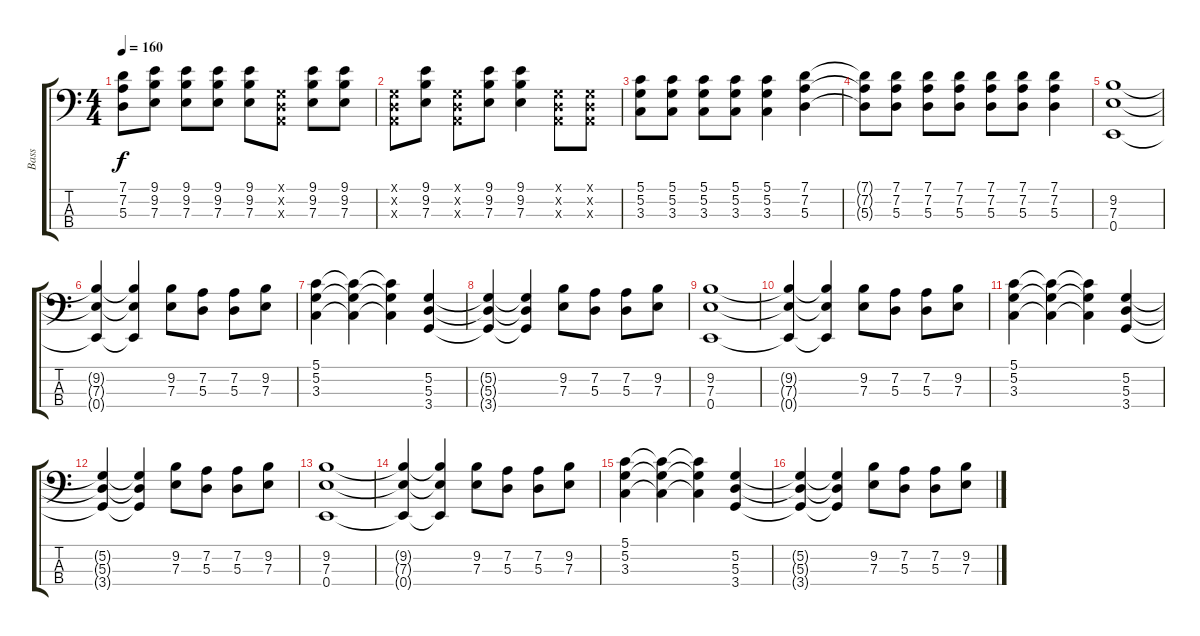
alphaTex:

\track ("Bass" "Bass") {instrument acousticguitarsteel}
\staff {score tabs}
\tuning (G2 D2 A1 E1) {hide}
\ts (4 4)
\tempo 160
\clef f4
\ks c
(7.1 7.2 5.3).8{dy f} (9.1 9.2 7.3).8 (9.1 9.2 7.3).8 (9.1 9.2 7.3).8 (9.1 9.2 7.3).8 (0.1{x} 0.2{x} 0.3{x}).8 (9.1 9.2 7.3).8 (9.1 9.2 7.3).8 |
(0.1{x} 0.2{x} 0.3{x}).8 (9.1 9.2 7.3).8 (0.1{x} 0.2{x} 0.3{x}).8 (9.1 9.2 7.3).8 (9.1 9.2 7.3).4 (0.1{x} 0.2{x} 0.3{x}).8 (0.1{x} 0.2{x} 0.3{x}).8 |
(5.1 5.2 3.3).8 (5.1 5.2 3.3).8 (5.1 5.2 3.3).8 (5.1 5.2 3.3).8 (5.1 5.2 3.3).4 (7.1 7.2 5.3).4 |
(7.1{t} 7.2{t} 5.3{t}).8 (7.1 7.2 5.3).8 (7.1 7.2 5.3).8 (7.1 7.2 5.3).8 (7.1 7.2 5.3).8 (7.1 7.2 5.3).8 (7.1 7.2 5.3).4 |
(9.2 7.3 0.4).1 |
(9.2{t} 7.3{t} 0.4{t}).4 (9.2{t} 7.3{t} 0.4{t}).4 (9.2 7.3).8 (7.2 5.3).8 (7.2 5.3).8 (9.2 7.3).8 |
(5.1 5.2 3.3).4 (5.1{t} 5.2{t} 3.3{t}).4 (5.1{t} 5.2{t} 3.3{t}).4 (5.2 5.3 3.4).4 |
(5.2{t} 5.3{t} 3.4{t}).4 (5.2{t} 5.3{t} 3.4{t}).4 (9.2 7.3).8 (7.2 5.3).8 (7.2 5.3).8 (9.2 7.3).8 |
(9.2 7.3 0.4).1 |
(9.2{t} 7.3{t} 0.4{t}).4 (9.2{t} 7.3{t} 0.4{t}).4 (9.2 7.3).8 (7.2 5.3).8 (7.2 5.3).8 (9.2 7.3).8 |
(5.1 5.2 3.3).4 (5.1{t} 5.2{t} 3.3{t}).4 (5.1{t} 5.2{t} 3.3{t}).4 (5.2 5.3 3.4).4 |
(5.2{t} 5.3{t} 3.4{t}).4 (5.2{t} 5.3{t} 3.4{t}).4 (9.2 7.3).8 (7.2 5.3).8 (7.2 5.3).8 (9.2 7.3).8 |
(9.2 7.3 0.4).1 |
(9.2{t} 7.3{t} 0.4{t}).4 (9.2{t} 7.3{t} 0.4{t}).4 (9.2 7.3).8 (7.2 5.3).8 (7.2 5.3).8 (9.2 7.3).8 |
(5.1 5.2 3.3).4 (5.1{t} 5.2{t} 3.3{t}).4 (5.1{t} 5.2{t} 3.3{t}).4 (5.2 5.3 3.4).4 |
(5.2{t} 5.3{t} 3.4{t}).4 (5.2{t} 5.3{t} 3.4{t}).4 (9.2 7.3).8 (7.2 5.3).8 (7.2 5.3).8 (9.2 7.3).8
